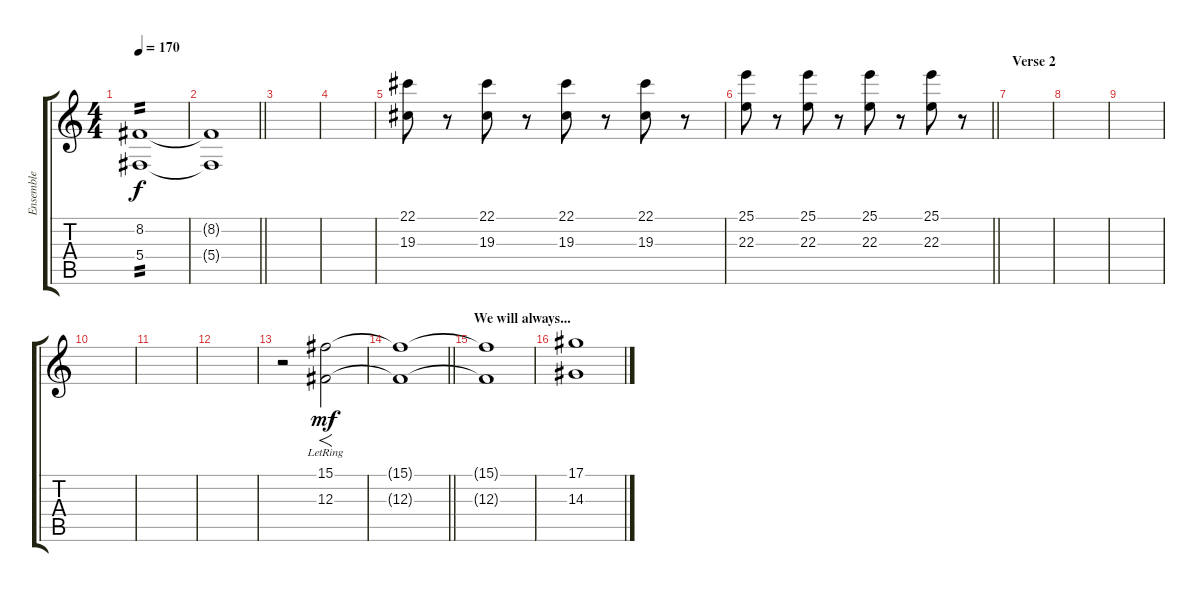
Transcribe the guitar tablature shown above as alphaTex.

\track ("Ensemble" "Ensemble") {instrument stringensemble1}
\staff {score tabs}
\tuning (Eb4 Bb3 Gb3 Db3 Ab2 Db2) {hide}
\ts (4 4)
\tempo 170
\clef g2
\ks c
(8.2 5.4).1{tp 2 dy f volume 10} |
\barLineRight lightlight
(8.2{t} 5.4{t}).1 |
\section ("" "")
|
|
(22.1 19.3).8{volume 12} r.8 (22.1 19.3).8 r.8 (22.1 19.3).8 r.8 (22.1 19.3).8 r.8 |
\barLineRight lightlight
(25.1 22.3).8 r.8 (25.1 22.3).8 r.8 (25.1 22.3).8 r.8 (25.1 22.3).8 r.8 |
\section ("" "Verse 2")
|
|
|
|
|
|
r.2 (15.1{lr} 12.3{lr}).2{f dy mf} |
\barLineRight lightlight
(15.1{t} 12.3{t}).1 |
\section ("" "We will always...")
(15.1{t} 12.3{t}).1 |
(17.1 14.3).1
